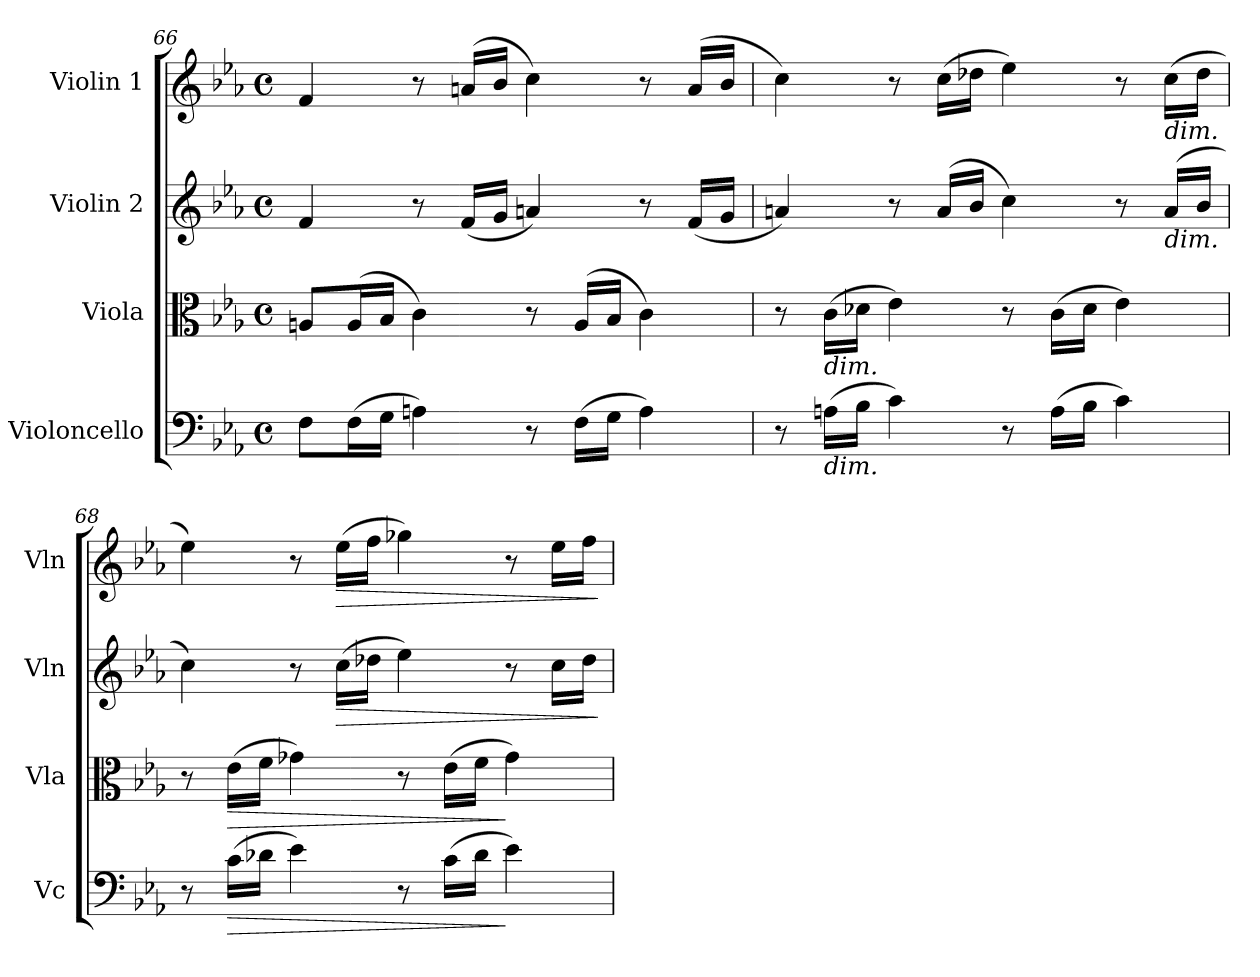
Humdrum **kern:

**kern	**dynam	**kern	**dynam	**kern	**dynam	**kern	**dynam
*part4	*part4	*part3	*part3	*part2	*part2	*part1	*part1
*staff4	*staff4	*staff3	*staff3	*staff2	*staff2	*staff1	*staff1
*I"Violoncello	*	*I"Viola	*	*I"Violin 2	*	*I"Violin 1	*
*I'Vc	*	*I'Vla	*	*I'Vln	*	*I'Vln	*
*clefF4	*	*clefC3	*	*clefG2	*	*clefG2	*
*k[b-e-a-]	*	*k[b-e-a-]	*	*k[b-e-a-]	*	*k[b-e-a-]	*
*M4/4	*	*M4/4	*	*M4/4	*	*M4/4	*
*met(c)	*	*met(c)	*	*met(c)	*	*met(c)	*
=66	=66	=66	=66	=66	=66	=66	=66
8F\L	.	8An/L	.	4f/	.	4f/	.
(16F\L	.	(<16A/L	.	.	.	.	.
16G\JJ	.	16B-/JJ	.	.	.	.	.
4An\)	.	4c\)	.	8r	.	8r	.
.	.	.	.	(16f/LL	.	(16an/LL	.
.	.	.	.	16g/JJ	.	16b-/JJ	.
8r	.	8r	.	4an/)	.	4cc\)	.
(16F\LL	.	(<16A/LL	.	.	.	.	.
16G\JJ	.	16B-/JJ	.	.	.	.	.
4A\)	.	4c\)	.	8r	.	8r	.
.	.	.	.	(16f/LL	.	(16a/LL	.
.	.	.	.	16g/JJ	.	16b-/JJ	.
=67	=67	=67	=67	=67	=67	=67	=67
8r	.	8r	.	4an/)	.	4cc\)	.
!	!	!LO:TX:b:i:t=dim.	!	!	!	!	!
!LO:TX:b:i:t=dim.	!	!	!	!	!	!	!
(16An\LL	.	(16c\LL	.	.	.	.	.
16B-\JJ	.	16d-X\JJ	.	.	.	.	.
4c\)	.	4e-\)	.	8r	.	8r	.
.	.	.	.	(16a/LL	.	(16cc\LL	.
.	.	.	.	16b-/JJ	.	16dd-X\JJ	.
8r	.	8r	.	4cc\)	.	4ee-\)	.
(16A\LL	.	(16c\LL	.	.	.	.	.
16B-\JJ	.	16d-\JJ	.	.	.	.	.
4c\)	.	4e-\)	.	8r	.	8r	.
!	!	!	!	!	!	!LO:TX:b:i:t=dim.	!
!	!	!	!	!LO:TX:b:i:t=dim.	!	!	!
.	.	.	.	(16a/LL	.	(16cc\LL	.
.	.	.	.	16b-/JJ	.	16dd-\JJ	.
!!LO:LB:g=z
=68	=68	=68	=68	=68	=68	=68	=68
8r	.	8r	.	4cc\)	.	4ee-\)	.
!	!LO:HP:b	!	!LO:HP:b	!	!	!	!
(16c\LL	>	(16e-\LL	>	.	.	.	.
16d-X\JJ	.	16f\JJ	.	.	.	.	.
4e-\)	.	4g-X\)	.	8r	.	8r	.
!	!	!	!	!	!LO:HP:b	!	!LO:HP:b
.	.	.	.	(16cc\LL	>	(16ee-\LL	>
.	.	.	.	16dd-X\JJ	.	16ff\JJ	.
8r	.	8r	.	4ee-\)	.	4gg-X\)	.
(16c\LL	.	(16e-\LL	.	.	.	.	.
16d-\JJ	.	16f\JJ	.	.	.	.	.
4e-\)	]	4g-\)	]	8r	.	8r	.
.	.	.	.	16cc\LL	.	16ee-\LL	.
.	.	.	.	16dd-\JJ	.	16ff\JJ	.
.	.	.	.	.	]	.	]
=	=	=	=	=	=	=	=
*-	*-	*-	*-	*-	*-	*-	*-
